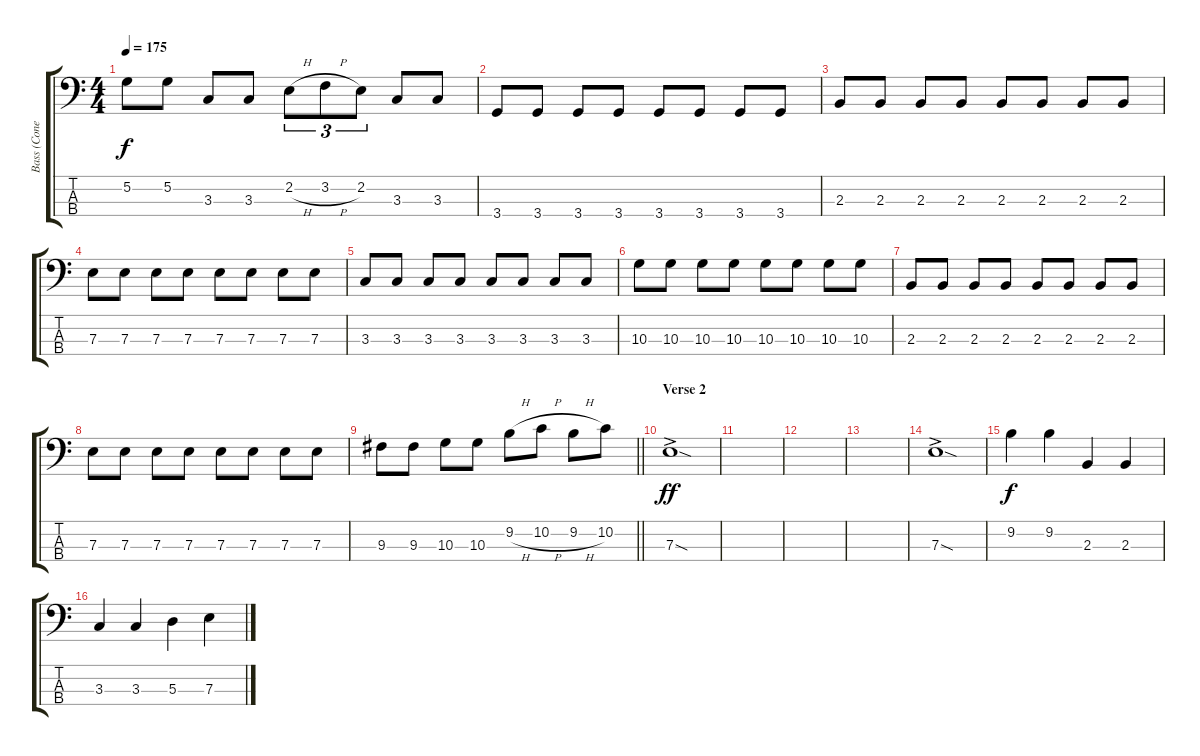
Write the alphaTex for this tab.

\track ("Bass (Cone)" "Bass (Cone") {instrument electricbasspick}
\staff {score tabs}
\tuning (G2 D2 A1 E1) {hide}
\ts (4 4)
\tempo 175
\clef f4
\ks c
5.2.8{dy f} 5.2.8 3.3.8 3.3.8 2.2{h}.8{tu (3 2)} 3.2{h}.8{tu (3 2)} 2.2.8{tu (3 2)} 3.3.8 3.3.8 |
3.4.8 3.4.8 3.4.8 3.4.8 3.4.8 3.4.8 3.4.8 3.4.8 |
2.3.8 2.3.8 2.3.8 2.3.8 2.3.8 2.3.8 2.3.8 2.3.8 |
7.3.8 7.3.8 7.3.8 7.3.8 7.3.8 7.3.8 7.3.8 7.3.8 |
3.3.8 3.3.8 3.3.8 3.3.8 3.3.8 3.3.8 3.3.8 3.3.8 |
10.3.8 10.3.8 10.3.8 10.3.8 10.3.8 10.3.8 10.3.8 10.3.8 |
2.3.8 2.3.8 2.3.8 2.3.8 2.3.8 2.3.8 2.3.8 2.3.8 |
7.3.8 7.3.8 7.3.8 7.3.8 7.3.8 7.3.8 7.3.8 7.3.8 |
\barLineRight lightlight
9.3.8 9.3.8 10.3.8 10.3.8 9.2{h}.8 10.2{h}.8 9.2{h}.8 10.2.8 |
\section ("" "Verse 2")
7.3{sod ac}.1{dy ff} |
|
|
|
7.3{sod ac}.1 |
9.2.4{dy f} 9.2.4 2.3.4 2.3.4 |
3.3.4 3.3.4 5.3.4 7.3{ss}.4
